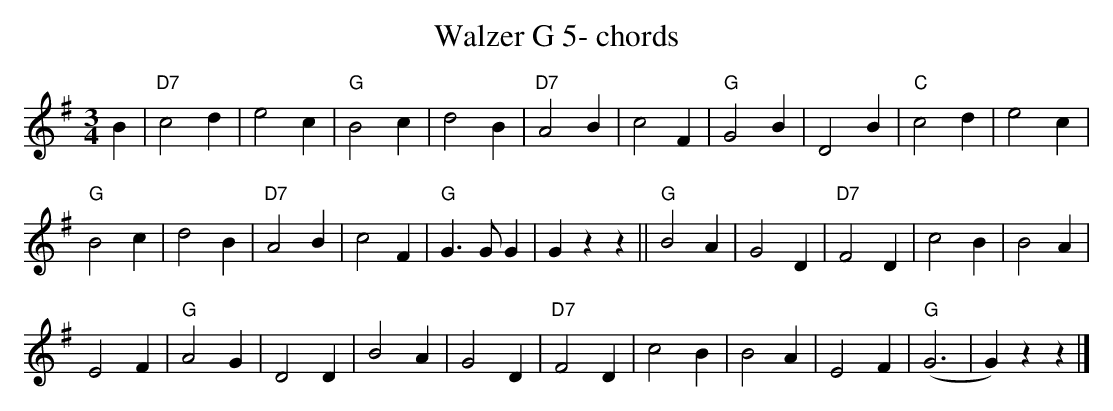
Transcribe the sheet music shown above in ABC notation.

X:1
T:Walzer G 5- chords
M:3/4
L:1/4
K:G %%MIDI gchordon
B | "D7"c2d | e2c | "G"B2c | d2B | "D7"A2B | c2F | "G"G2B | D2B | "C"c2d | e2c |
"G"B2c | d2B | "D7"A2B | c2F | "G"G>GG | Gzz || "G"B2A | G2D | "D7"F2D | c2B | B2A |
E2F | "G"A2G | D2D | B2A | G2D | "D7"F2D | c2B | B2A | E2F | "G"(G3 | G)zz |]
